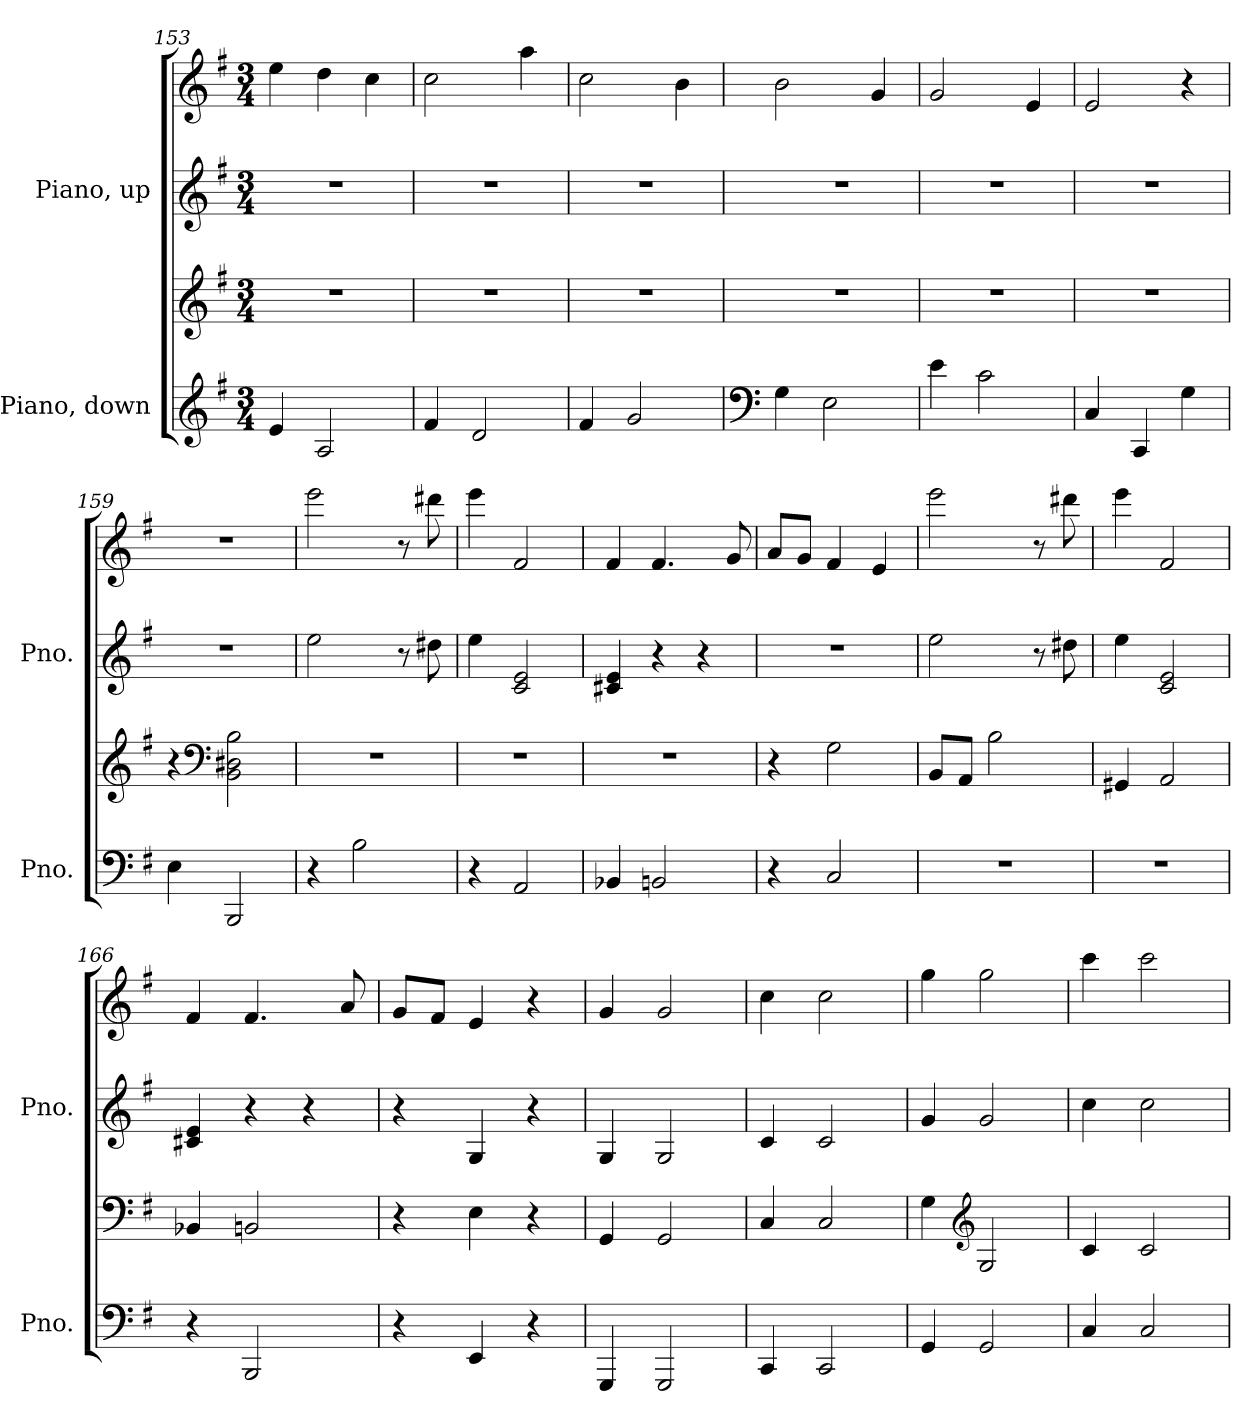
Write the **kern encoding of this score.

**kern	**kern	**kern	**kern
*part2	*part2	*part1	*part1
*staff4	*staff3	*staff2	*staff1
*I"Piano, down	*	*I"Piano, up	*
*I'Pno.	*	*I'Pno.	*
*clefG2	*clefG2	*clefG2	*clefG2
*k[f#]	*k[f#]	*k[f#]	*k[f#]
*M3/4	*M3/4	*M3/4	*M3/4
=153	=153	=153	=153
4e/	2.r	2.r	4ee\
2A/	.	.	4dd\
.	.	.	4cc\
=154	=154	=154	=154
4f#/	2.r	2.r	2cc\
2d/	.	.	.
.	.	.	4aa\
=155	=155	=155	=155
4f#/	2.r	2.r	2cc\
2g/	.	.	.
.	.	.	4b\
=156	=156	=156	=156
*clefF4	*	*	*
4G\	2.r	2.r	2b\
2E\	.	.	.
.	.	.	4g/
=157	=157	=157	=157
4e\	2.r	2.r	2g/
2c\	.	.	.
.	.	.	4e/
=158	=158	=158	=158
4C/	2.r	2.r	2e/
4CC/	.	.	.
4G\	.	.	4r
=159	=159	=159	=159
4E\	4r	2.r	2.r
*	*clefF4	*	*
2BBB/	2BB\ 2D#X\ 2B\	.	.
!!LO:LB:g=z
=160	=160	=160	=160
4r	2.r	2ee\	2eee\
2B\	.	.	.
.	.	8r	8r
.	.	8dd#X\	8ddd#X\
=161	=161	=161	=161
4r	2.r	4ee\	4eee\
2AA/	.	2c/ 2e/	2f#/
=162	=162	=162	=162
4BB-X/	2.r	4c#X/ 4e/	4f#/
2BBn/	.	4r	4.f#/
.	.	4r	.
.	.	.	8g/
=163	=163	=163	=163
4r	4r	2.r	8a/L
.	.	.	8g/J
2C/	2G\	.	4f#/
.	.	.	4e/
=164	=164	=164	=164
2.r	8BB/L	2ee\	2eee\
.	8AA/J	.	.
.	2B\	.	.
.	.	8r	8r
.	.	8dd#X\	8ddd#X\
=165	=165	=165	=165
2.r	4GG#X/	4ee\	4eee\
.	2AA/	2c/ 2e/	2f#/
=166	=166	=166	=166
4r	4BB-X/	4c#X/ 4e/	4f#/
2BBB/	2BBn/	4r	4.f#/
.	.	4r	.
.	.	.	8a/
=167	=167	=167	=167
4r	4r	4r	8g/L
.	.	.	8f#/J
4EE/	4E\	4G/	4e/
4r	4r	4r	4r
=168	=168	=168	=168
4GGG/	4GG/	4G/	4g/
2GGG/	2GG/	2G/	2g/
!!LO:LB:g=z
=169	=169	=169	=169
4CC/	4C/	4c/	4cc\
2CC/	2C/	2c/	2cc\
=170	=170	=170	=170
4GG/	4G\	4g/	4gg\
*	*clefG2	*	*
2GG/	2G/	2g/	2gg\
=171	=171	=171	=171
4C/	4c/	4cc\	4ccc\
2C/	2c/	2cc\	2ccc\
=	=	=	=
*-	*-	*-	*-
